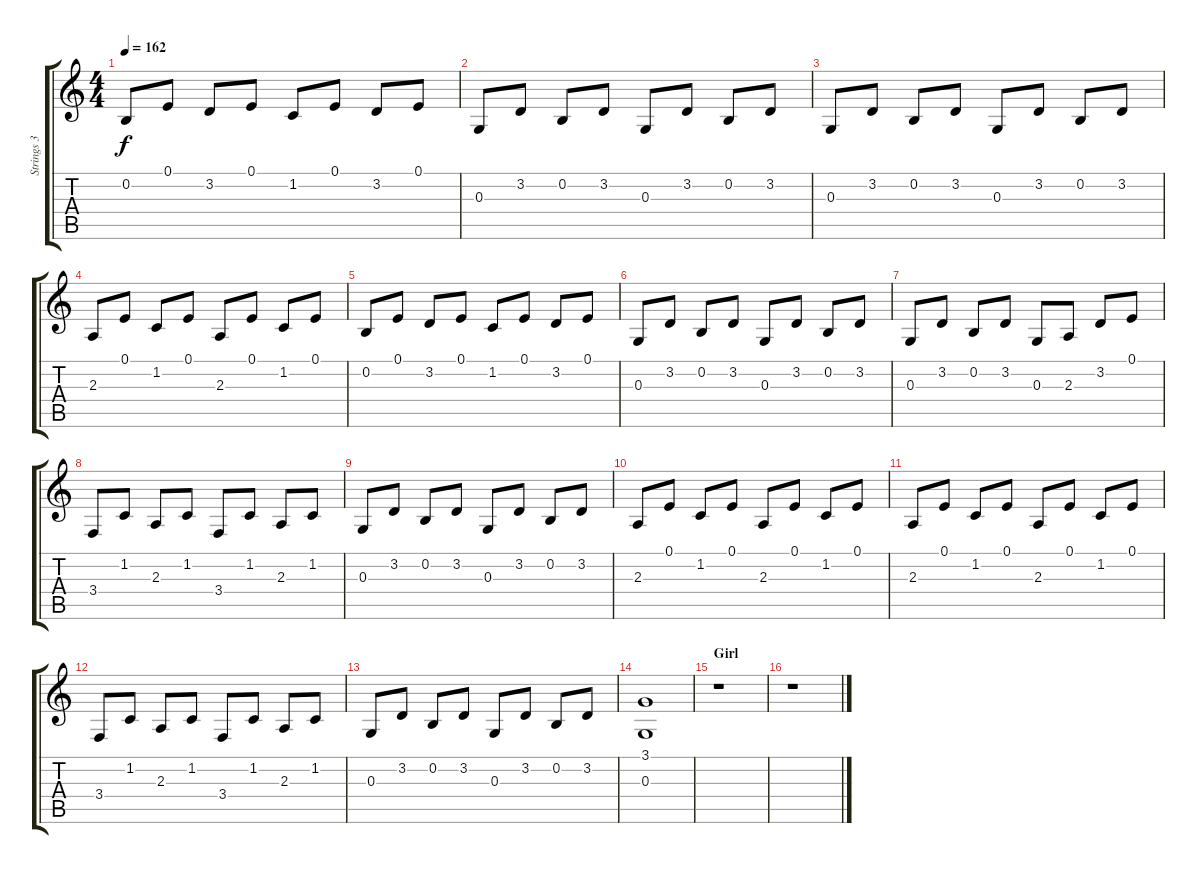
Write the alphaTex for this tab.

\track ("Strings 3" "Strings 3") {instrument stringensemble1}
\staff {score tabs}
\tuning (E4 B3 G3 D3 A2 E2) {hide}
\ts (4 4)
\tempo 162
\clef g2
\ks c
0.2.8{dy f} 0.1.8 3.2.8 0.1.8 1.2.8 0.1.8 3.2.8 0.1.8 |
0.3.8 3.2.8 0.2.8 3.2.8 0.3.8 3.2.8 0.2.8 3.2.8 |
0.3.8 3.2.8 0.2.8 3.2.8 0.3.8 3.2.8 0.2.8 3.2.8 |
2.3.8 0.1.8 1.2.8 0.1.8 2.3.8 0.1.8 1.2.8 0.1.8 |
0.2.8 0.1.8 3.2.8 0.1.8 1.2.8 0.1.8 3.2.8 0.1.8 |
0.3.8 3.2.8 0.2.8 3.2.8 0.3.8 3.2.8 0.2.8 3.2.8 |
0.3.8 3.2.8 0.2.8 3.2.8 0.3.8 2.3.8 3.2.8 0.1.8 |
3.4.8 1.2.8 2.3.8 1.2.8 3.4.8 1.2.8 2.3.8 1.2.8 |
0.3.8 3.2.8 0.2.8 3.2.8 0.3.8 3.2.8 0.2.8 3.2.8 |
2.3.8 0.1.8 1.2.8 0.1.8 2.3.8 0.1.8 1.2.8 0.1.8 |
2.3.8 0.1.8 1.2.8 0.1.8 2.3.8 0.1.8 1.2.8 0.1.8 |
3.4.8 1.2.8 2.3.8 1.2.8 3.4.8 1.2.8 2.3.8 1.2.8 |
0.3.8 3.2.8 0.2.8 3.2.8 0.3.8 3.2.8 0.2.8 3.2.8 |
(3.1 0.3).1 |
\section ("" "Girl")
r.1 |
r.1
